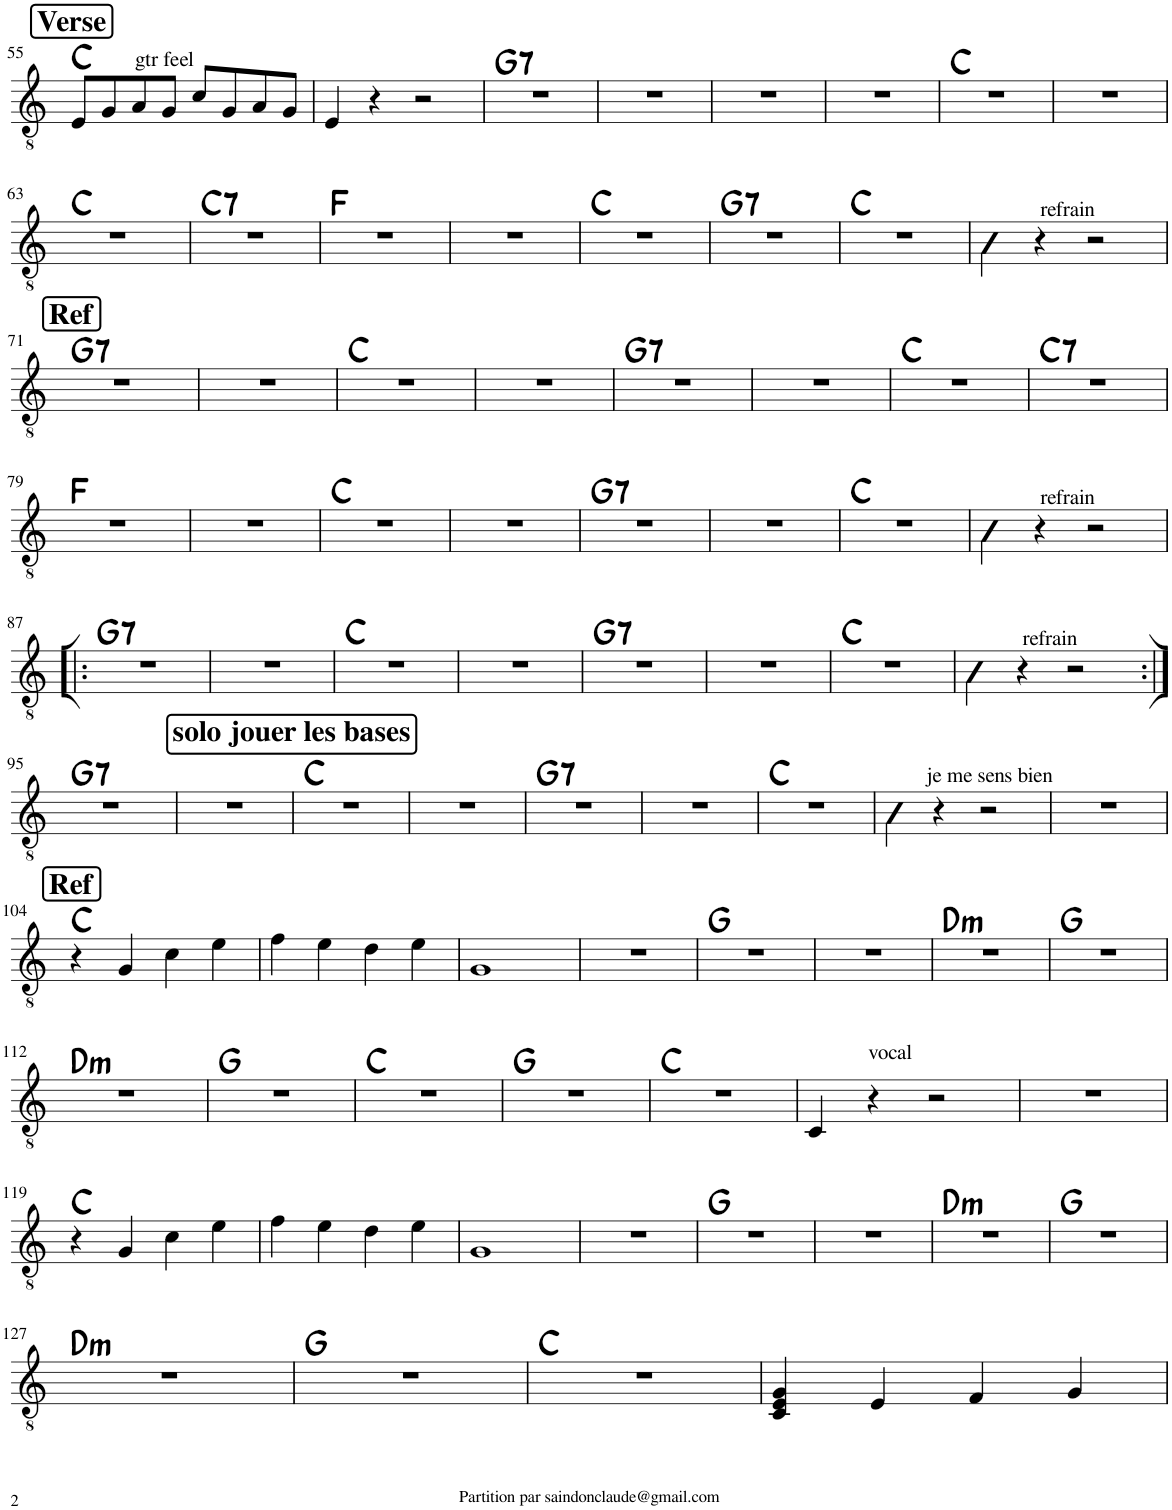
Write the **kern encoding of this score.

**kern	**harte
*part1	*part1
*staff1	*
*I"Classical Guitar	*
*I'Guit.	*
!!LO:PB:g=z
*clefGv2	*
*k[]	*
*M4/4	*
!!LO:REH:place=s1:a:B:rj:fs=14:t=Verse
=55	=55
8E/L	C:maj
!LO:TX:a:t=gtr feel	!
8G/	.
8A/	.
8G/J	.
8c/L	.
8G/	.
8A/	.
8G/J	.
=56	=56
4E/	.
4r	.
2r	.
=57	=57
!	!LO:H:kt=7
1r	G:7
=58	=58
1r	.
=59	=59
1r	.
=60	=60
1r	.
=61	=61
1r	C:maj
=62	=62
1r	.
!!LO:LB:g=z
=63	=63
1r	C:maj
=64	=64
!	!LO:H:kt=7
1r	C:7
=65	=65
1r	F:maj
=66	=66
1r	.
=67	=67
1r	C:maj
=68	=68
!	!LO:H:kt=7
1r	G:7
=69	=69
1r	C:maj
=70	=70
4c\	.
!LO:TX:a:t=refrain	!
4r	.
2r	.
!!LO:LB:g=z
!!LO:REH:place=s1:a:B:rj:fs=14:t=Ref
=71	=71
!	!LO:H:kt=7
1r	G:7
=72	=72
1r	.
=73	=73
1r	C:maj
=74	=74
1r	.
=75	=75
!	!LO:H:kt=7
1r	G:7
=76	=76
1r	.
=77	=77
1r	C:maj
=78	=78
!	!LO:H:kt=7
1r	C:7
!!LO:LB:g=z
=79	=79
1r	F:maj
=80	=80
1r	.
=81	=81
1r	C:maj
=82	=82
1r	.
=83	=83
!	!LO:H:kt=7
1r	G:7
=84	=84
1r	.
=85	=85
1r	C:maj
=86	=86
4c\	.
!LO:TX:a:t=refrain	!
4r	.
2r	.
!!LO:LB:g=z
=87!|:	=87!|:
!	!LO:H:kt=7
1r	G:7
=88	=88
1r	.
=89	=89
1r	C:maj
=90	=90
1r	.
=91	=91
!	!LO:H:kt=7
1r	G:7
=92	=92
1r	.
=93	=93
1r	C:maj
=94	=94
4c\	.
!LO:TX:a:t=refrain	!
4r	.
2r	.
!!LO:LB:g=z
!!LO:REH:place=s1:a:B:rj:fs=14:t=solo jouer les bases
=95:|!	=95:|!
!	!LO:H:kt=7
1r	G:7
=96	=96
1r	.
=97	=97
1r	C:maj
=98	=98
1r	.
=99	=99
!	!LO:H:kt=7
1r	G:7
=100	=100
1r	.
=101	=101
1r	C:maj
=102	=102
4c\	.
!LO:TX:a:t=je me sens bien	!
4r	.
2r	.
=103	=103
1r	.
!!LO:LB:g=z
!!LO:REH:place=s1:a:B:rj:fs=14:t=Ref
=104	=104
4r	C:maj
4G/	.
4c\	.
4e\	.
=105	=105
4f\	.
4e\	.
4d\	.
4e\	.
=106	=106
1G	.
=107	=107
1r	.
=108	=108
1r	G:maj
=109	=109
1r	.
=110	=110
!	!LO:H:kt=m
1r	D:min
=111	=111
1r	G:maj
!!LO:LB:g=z
=112	=112
!	!LO:H:kt=m
1r	D:min
=113	=113
1r	G:maj
=114	=114
1r	C:maj
=115	=115
1r	G:maj
=116	=116
1r	C:maj
=117	=117
4C/	.
!LO:TX:a:t=vocal	!
4r	.
2r	.
=118	=118
1r	.
!!LO:LB:g=z
=119	=119
4r	C:maj
4G/	.
4c\	.
4e\	.
=120	=120
4f\	.
4e\	.
4d\	.
4e\	.
=121	=121
1G	.
=122	=122
1r	.
=123	=123
1r	G:maj
=124	=124
1r	.
=125	=125
!	!LO:H:kt=m
1r	D:min
=126	=126
1r	G:maj
!!LO:LB:g=z
=127	=127
!	!LO:H:kt=m
1r	D:min
=128	=128
1r	G:maj
=129	=129
1r	C:maj
=130	=130
4C/ 4E/ 4G/	.
4E/	.
4F/	.
4G/	.
=	=
*-	*-
